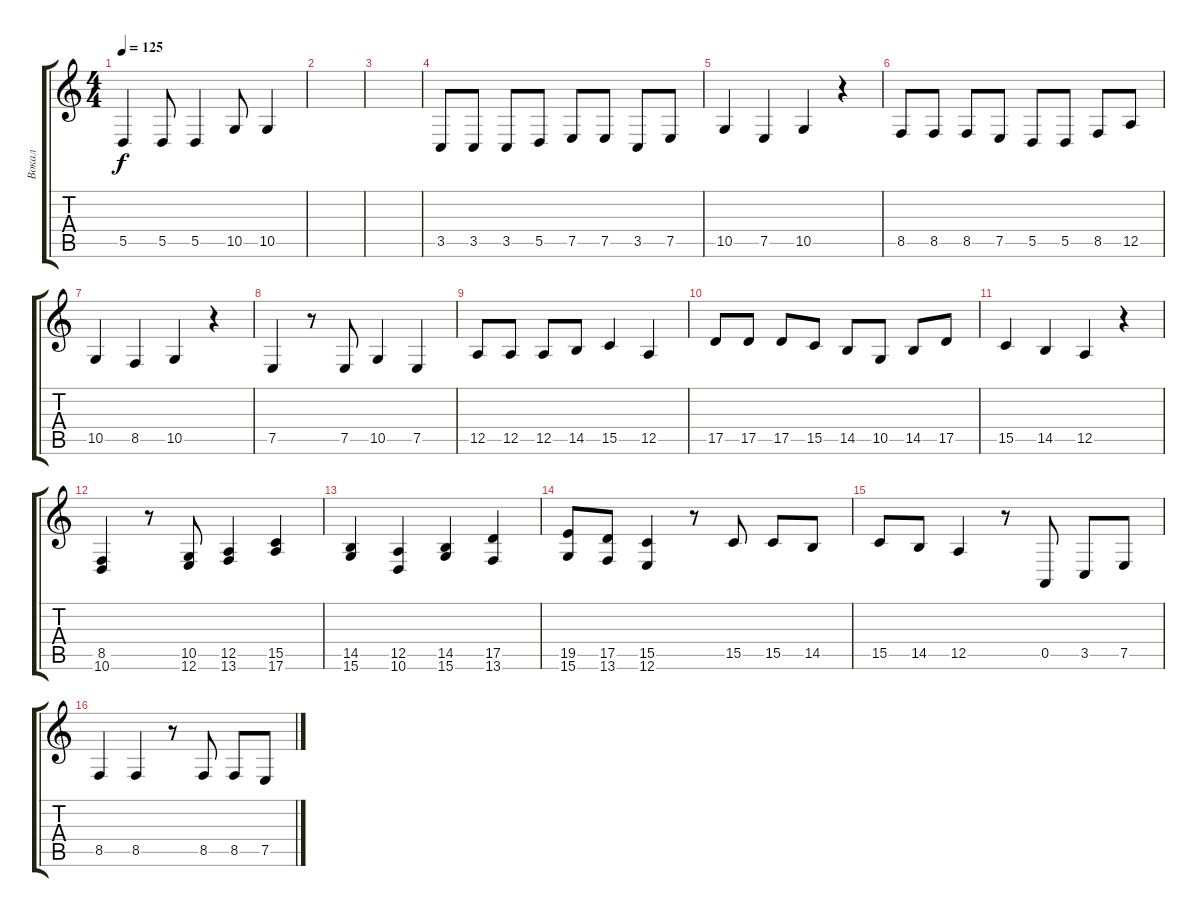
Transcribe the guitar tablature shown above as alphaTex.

\track ("Вокал" "Вокал") {instrument pad4choir}
\staff {score tabs}
\tuning (E4 B3 G3 D3 A2 E2) {hide}
\ts (4 4)
\tempo 125
\clef g2
\ks c
5.5.4{dy f} 5.5.8 5.5.4 10.5.8 10.5.4 |
|
|
3.5.8 3.5.8 3.5.8 5.5.8 7.5.8 7.5.8 3.5.8 7.5.8 |
10.5.4 7.5.4 10.5.4 r.4 |
8.5.8 8.5.8 8.5.8 7.5.8 5.5.8 5.5.8 8.5.8 12.5.8 |
10.5.4 8.5.4 10.5.4 r.4 |
7.5.4 r.8 7.5.8 10.5.4 7.5.4 |
12.5.8 12.5.8 12.5.8 14.5.8 15.5.4 12.5.4 |
17.5.8 17.5.8 17.5.8 15.5.8 14.5.8 10.5.8 14.5.8 17.5.8 |
15.5.4 14.5.4 12.5.4 r.4 |
(8.5 10.6).4 r.8 (10.5 12.6).8 (12.5 13.6).4 (15.5 17.6).4 |
(14.5 15.6).4 (12.5 10.6).4 (14.5 15.6).4 (17.5 13.6).4 |
(19.5 15.6).8 (17.5 13.6).8 (15.5 12.6).4 r.8 15.5.8 15.5.8 14.5.8 |
15.5.8 14.5.8 12.5.4 r.8 0.5.8 3.5.8 7.5.8 |
8.5.4 8.5.4 r.8 8.5.8 8.5.8 7.5.8
